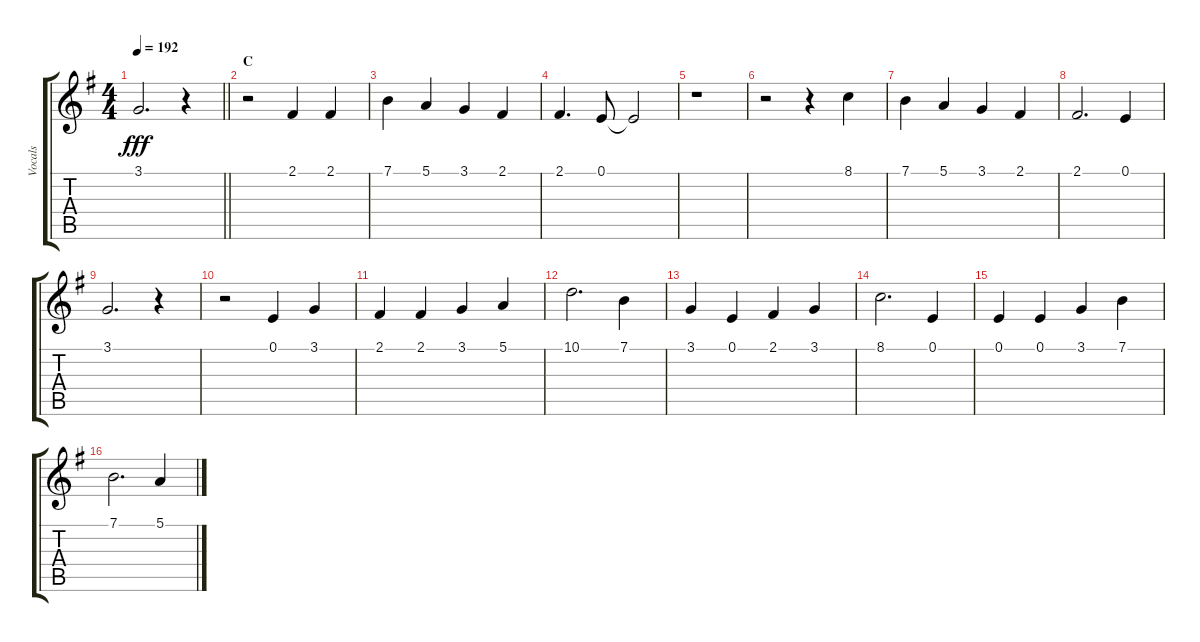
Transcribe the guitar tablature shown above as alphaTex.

\track ("Vocals" "Vocals") {instrument voiceoohs}
\staff {score tabs}
\tuning (E4 B3 G3 D3 A2 E2) {hide}
\ts (4 4)
\tempo 192
\clef g2
\barLineRight lightlight
\ks g
3.1{t}.2{d dy fff} r.4 |
\section ("" "C")
r.2 2.1.4 2.1.4 |
7.1.4 5.1.4 3.1.4 2.1.4 |
2.1.4{d} 0.1.8 0.1{t}.2 |
r.1 |
r.2 r.4 8.1.4 |
7.1.4 5.1.4 3.1.4 2.1.4 |
2.1.2{d} 0.1.4 |
3.1.2{d} r.4 |
r.2 0.1.4 3.1.4 |
2.1.4 2.1.4 3.1.4 5.1.4 |
10.1.2{d} 7.1.4 |
3.1.4 0.1.4 2.1.4 3.1.4 |
8.1.2{d} 0.1.4 |
0.1.4 0.1.4 3.1.4 7.1.4 |
7.1.2{d} 5.1.4
